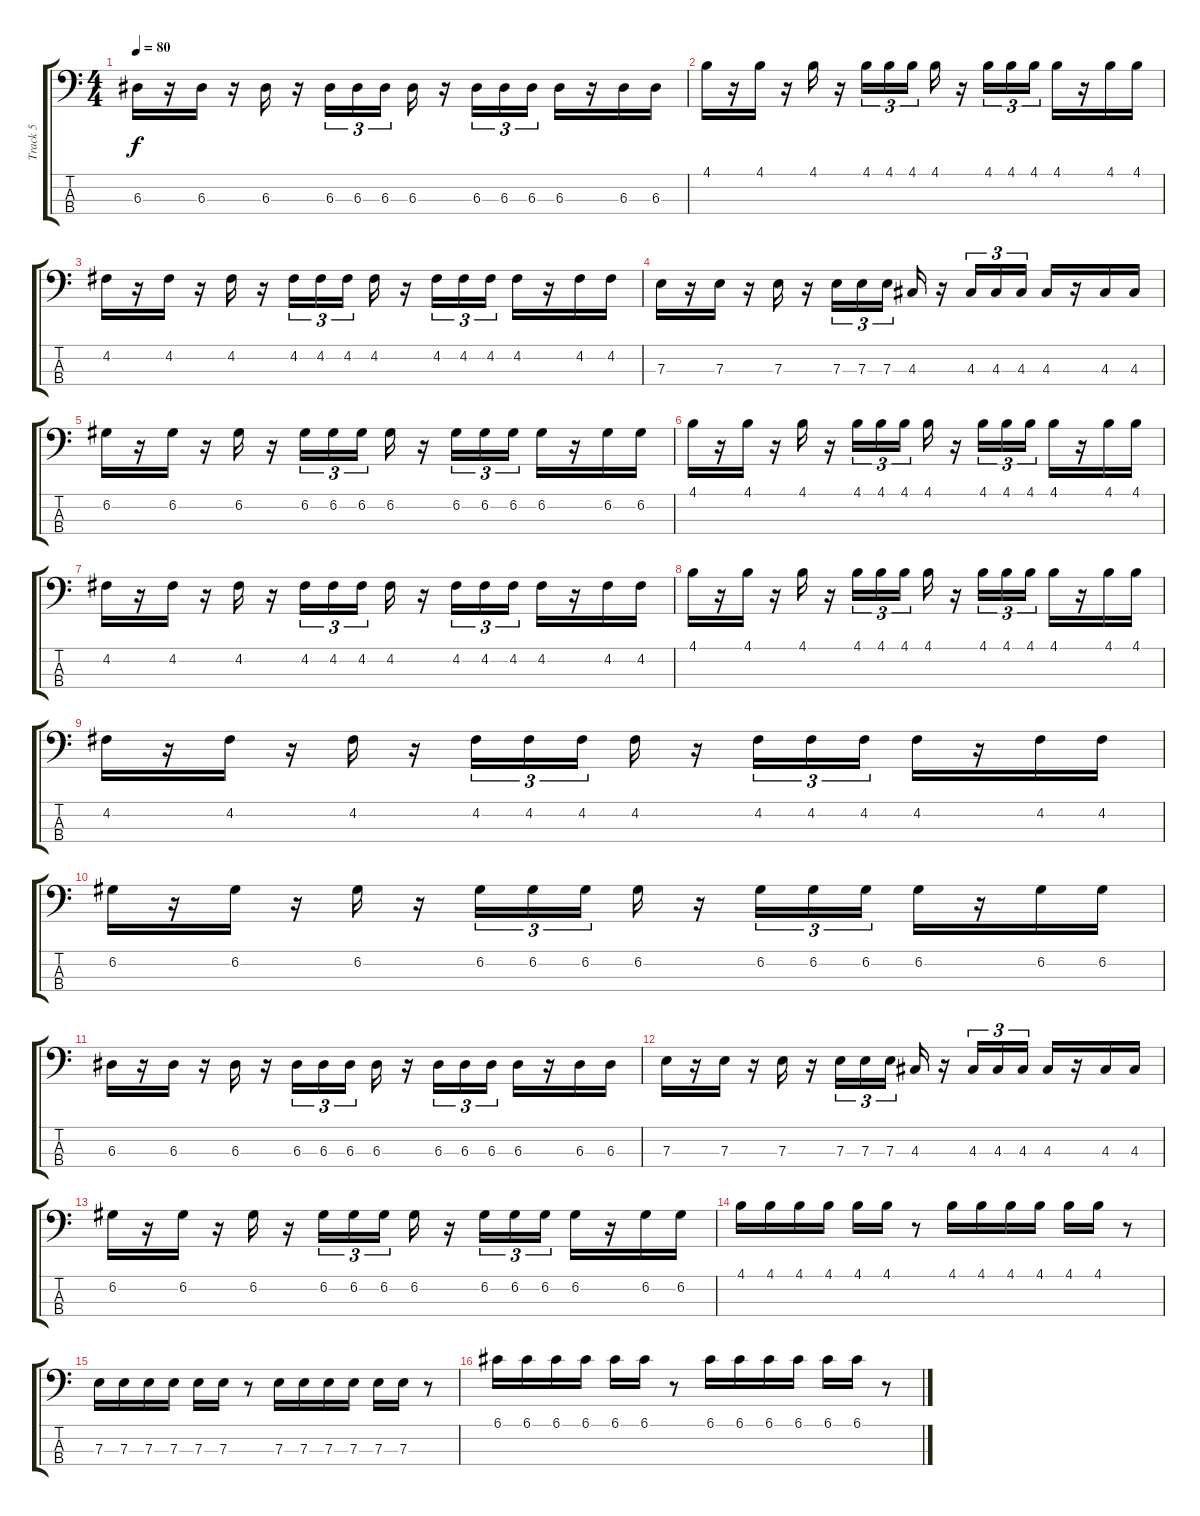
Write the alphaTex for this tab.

\track ("Track 5" "Track 5") {instrument electricbasspick}
\staff {score tabs}
\tuning (G2 D2 A1 E1) {hide}
\ts (4 4)
\tempo 80
\clef f4
\ks c
6.3.16{dy f} r.16 6.3.16 r.16 6.3.16 r.16 6.3.16{tu (3 2)} 6.3.16{tu (3 2)} 6.3.16{tu (3 2)} 6.3.16 r.16 6.3.16{tu (3 2)} 6.3.16{tu (3 2)} 6.3.16{tu (3 2)} 6.3.16 r.16 6.3.16 6.3.16 |
4.1.16 r.16 4.1.16 r.16 4.1.16 r.16 4.1.16{tu (3 2)} 4.1.16{tu (3 2)} 4.1.16{tu (3 2)} 4.1.16 r.16 4.1.16{tu (3 2)} 4.1.16{tu (3 2)} 4.1.16{tu (3 2)} 4.1.16 r.16 4.1.16 4.1.16 |
4.2.16 r.16 4.2.16 r.16 4.2.16 r.16 4.2.16{tu (3 2)} 4.2.16{tu (3 2)} 4.2.16{tu (3 2)} 4.2.16 r.16 4.2.16{tu (3 2)} 4.2.16{tu (3 2)} 4.2.16{tu (3 2)} 4.2.16 r.16 4.2.16 4.2.16 |
7.3.16 r.16 7.3.16 r.16 7.3.16 r.16 7.3.16{tu (3 2)} 7.3.16{tu (3 2)} 7.3.16{tu (3 2)} 4.3.16 r.16 4.3.16{tu (3 2)} 4.3.16{tu (3 2)} 4.3.16{tu (3 2)} 4.3.16 r.16 4.3.16 4.3.16 |
6.2.16 r.16 6.2.16 r.16 6.2.16 r.16 6.2.16{tu (3 2)} 6.2.16{tu (3 2)} 6.2.16{tu (3 2)} 6.2.16 r.16 6.2.16{tu (3 2)} 6.2.16{tu (3 2)} 6.2.16{tu (3 2)} 6.2.16 r.16 6.2.16 6.2.16 |
4.1.16 r.16 4.1.16 r.16 4.1.16 r.16 4.1.16{tu (3 2)} 4.1.16{tu (3 2)} 4.1.16{tu (3 2)} 4.1.16 r.16 4.1.16{tu (3 2)} 4.1.16{tu (3 2)} 4.1.16{tu (3 2)} 4.1.16 r.16 4.1.16 4.1.16 |
4.2.16 r.16 4.2.16 r.16 4.2.16 r.16 4.2.16{tu (3 2)} 4.2.16{tu (3 2)} 4.2.16{tu (3 2)} 4.2.16 r.16 4.2.16{tu (3 2)} 4.2.16{tu (3 2)} 4.2.16{tu (3 2)} 4.2.16 r.16 4.2.16 4.2.16 |
4.1.16 r.16 4.1.16 r.16 4.1.16 r.16 4.1.16{tu (3 2)} 4.1.16{tu (3 2)} 4.1.16{tu (3 2)} 4.1.16 r.16 4.1.16{tu (3 2)} 4.1.16{tu (3 2)} 4.1.16{tu (3 2)} 4.1.16 r.16 4.1.16 4.1.16 |
4.2.16 r.16 4.2.16 r.16 4.2.16 r.16 4.2.16{tu (3 2)} 4.2.16{tu (3 2)} 4.2.16{tu (3 2)} 4.2.16 r.16 4.2.16{tu (3 2)} 4.2.16{tu (3 2)} 4.2.16{tu (3 2)} 4.2.16 r.16 4.2.16 4.2.16 |
6.2.16 r.16 6.2.16 r.16 6.2.16 r.16 6.2.16{tu (3 2)} 6.2.16{tu (3 2)} 6.2.16{tu (3 2)} 6.2.16 r.16 6.2.16{tu (3 2)} 6.2.16{tu (3 2)} 6.2.16{tu (3 2)} 6.2.16 r.16 6.2.16 6.2.16 |
6.3.16 r.16 6.3.16 r.16 6.3.16 r.16 6.3.16{tu (3 2)} 6.3.16{tu (3 2)} 6.3.16{tu (3 2)} 6.3.16 r.16 6.3.16{tu (3 2)} 6.3.16{tu (3 2)} 6.3.16{tu (3 2)} 6.3.16 r.16 6.3.16 6.3.16 |
7.3.16 r.16 7.3.16 r.16 7.3.16 r.16 7.3.16{tu (3 2)} 7.3.16{tu (3 2)} 7.3.16{tu (3 2)} 4.3.16 r.16 4.3.16{tu (3 2)} 4.3.16{tu (3 2)} 4.3.16{tu (3 2)} 4.3.16 r.16 4.3.16 4.3.16 |
6.2.16 r.16 6.2.16 r.16 6.2.16 r.16 6.2.16{tu (3 2)} 6.2.16{tu (3 2)} 6.2.16{tu (3 2)} 6.2.16 r.16 6.2.16{tu (3 2)} 6.2.16{tu (3 2)} 6.2.16{tu (3 2)} 6.2.16 r.16 6.2.16 6.2.16 |
4.1.16 4.1.16 4.1.16 4.1.16 4.1.16 4.1.16 r.8 4.1.16 4.1.16 4.1.16 4.1.16 4.1.16 4.1.16 r.8 |
7.3.16 7.3.16 7.3.16 7.3.16 7.3.16 7.3.16 r.8 7.3.16 7.3.16 7.3.16 7.3.16 7.3.16 7.3.16 r.8 |
6.1.16 6.1.16 6.1.16 6.1.16 6.1.16 6.1.16 r.8 6.1.16 6.1.16 6.1.16 6.1.16 6.1.16 6.1.16 r.8
